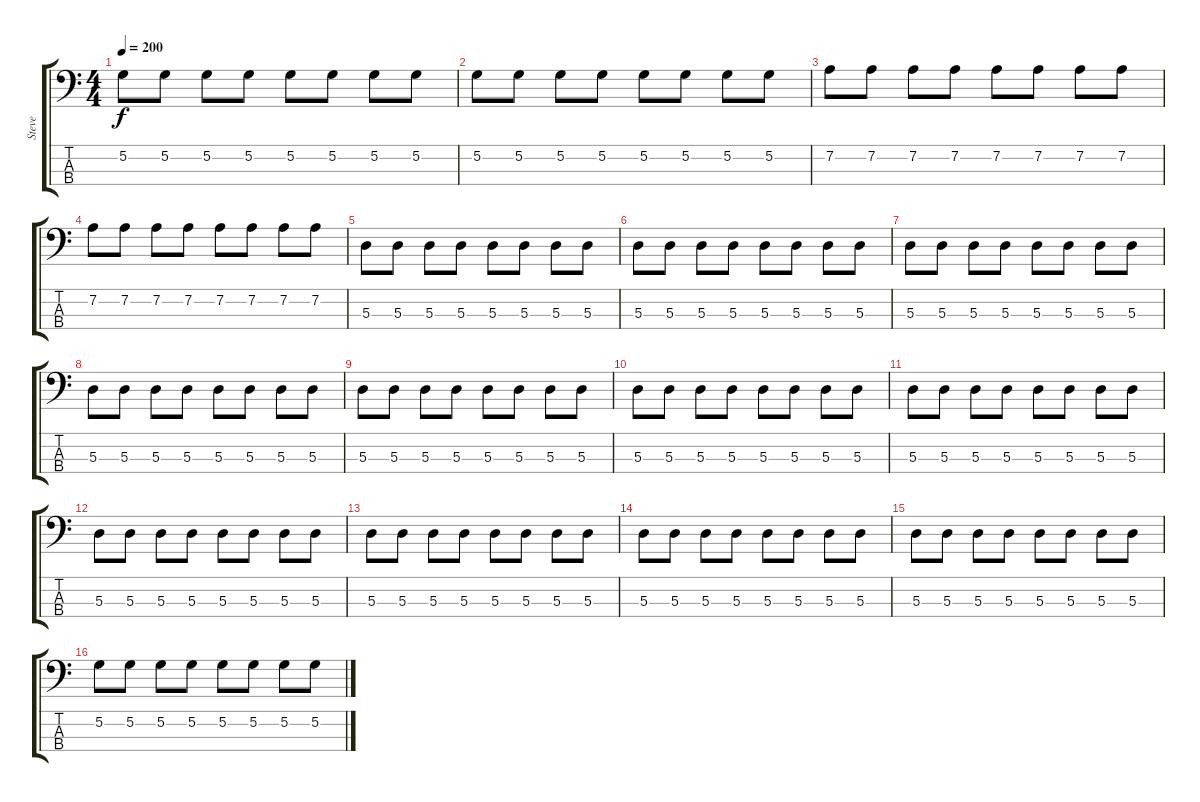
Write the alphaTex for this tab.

\track ("Steve" "Steve") {instrument electricbassfinger}
\staff {score tabs}
\tuning (G2 D2 A1 E1) {hide}
\ts (4 4)
\tempo 200
\clef f4
\ks c
5.2.8{dy f} 5.2.8 5.2.8 5.2.8 5.2.8 5.2.8 5.2.8 5.2.8 |
5.2.8 5.2.8 5.2.8 5.2.8 5.2.8 5.2.8 5.2.8 5.2.8 |
7.2.8 7.2.8 7.2.8 7.2.8 7.2.8 7.2.8 7.2.8 7.2.8 |
7.2.8 7.2.8 7.2.8 7.2.8 7.2.8 7.2.8 7.2.8 7.2.8 |
5.3.8 5.3.8 5.3.8 5.3.8 5.3.8 5.3.8 5.3.8 5.3.8 |
5.3.8 5.3.8 5.3.8 5.3.8 5.3.8 5.3.8 5.3.8 5.3.8 |
5.3.8 5.3.8 5.3.8 5.3.8 5.3.8 5.3.8 5.3.8 5.3.8 |
5.3.8 5.3.8 5.3.8 5.3.8 5.3.8 5.3.8 5.3.8 5.3.8 |
5.3.8 5.3.8 5.3.8 5.3.8 5.3.8 5.3.8 5.3.8 5.3.8 |
5.3.8 5.3.8 5.3.8 5.3.8 5.3.8 5.3.8 5.3.8 5.3.8 |
5.3.8 5.3.8 5.3.8 5.3.8 5.3.8 5.3.8 5.3.8 5.3.8 |
5.3.8 5.3.8 5.3.8 5.3.8 5.3.8 5.3.8 5.3.8 5.3.8 |
5.3.8 5.3.8 5.3.8 5.3.8 5.3.8 5.3.8 5.3.8 5.3.8 |
5.3.8 5.3.8 5.3.8 5.3.8 5.3.8 5.3.8 5.3.8 5.3.8 |
5.3.8 5.3.8 5.3.8 5.3.8 5.3.8 5.3.8 5.3.8 5.3.8 |
5.2.8 5.2.8 5.2.8 5.2.8 5.2.8 5.2.8 5.2.8 5.2.8
